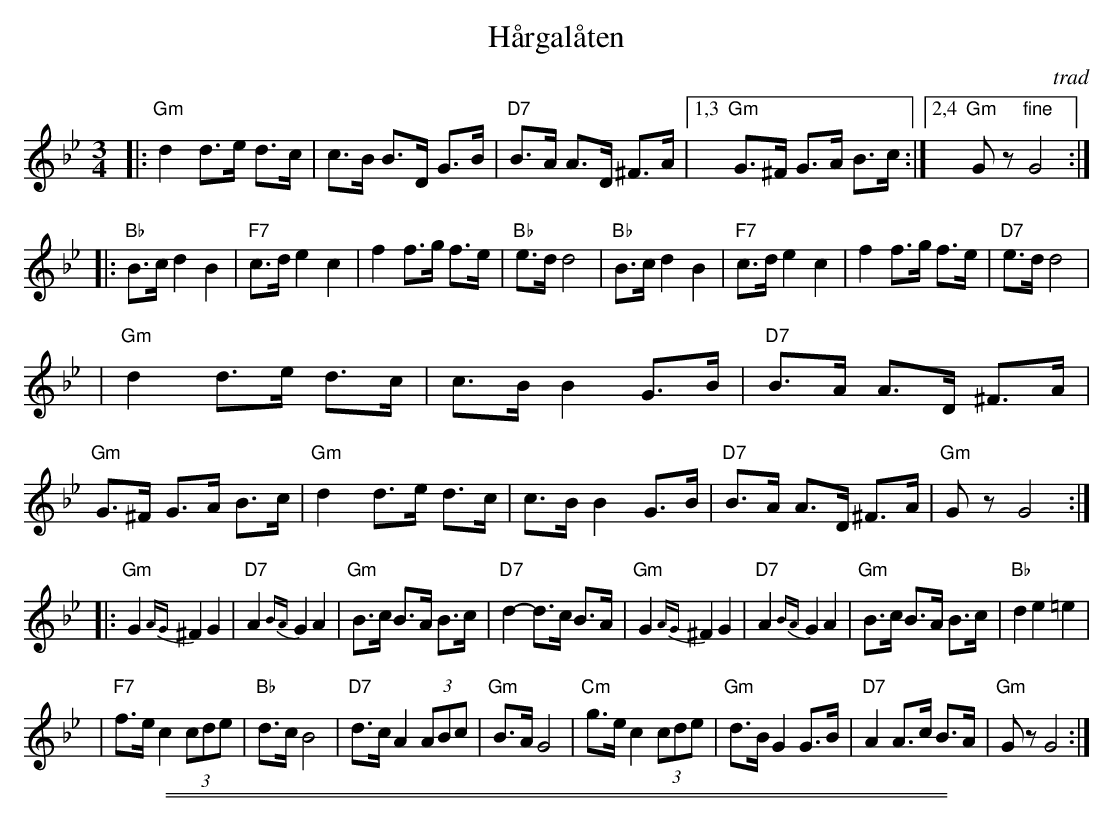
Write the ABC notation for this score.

X:1
T: H\aargal\aaten
O: trad
M: 3/4
L: 1/8
K: Gm
|: "Gm"d2 d>e d>c | c>B B>D G>B | "D7"B>A A>D ^F>A |1,3 "Gm"G>^F G>A B>c :|2,4 "Gm"Gz "fine"G4 :|
|: "Bb"B>c d2 B2 | "F7"c>d e2 c2 | f2 f>g f>e | "Bb"e>d d4 \
|  "Bb"B>c d2 B2 | "F7"c>d e2 c2 | f2 f>g f>e | "D7"e>d d4 |
|  "Gm"d2 d>e d>c | c>B B2 G>B | "D7"B>A A>D ^F>A | "Gm"G>^F G>A B>c \
|  "Gm"d2 d>e d>c | c>B B2 G>B | "D7"B>A A>D ^F>A | "Gm"Gz G4 :|
|: "Gm"G2 {AG}^F2 G2 | "D7"A2 {BA}G2 A2 | "Gm"B>c B>A B>c | "D7"d2- d>c B>A \
|  "Gm"G2 {AG}^F2 G2 | "D7"A2 {BA}G2 A2 | "Gm"B>c B>A B>c | "Bb"d2 e2 =e2 |
|  "F7"f>e c2 (3cde | "Bb"d>c B4 | "D7"d>c A2 (3ABc | "Gm"B>A G4 \
|  "Cm"g>e c2 (3cde | "Gm"d>B G2 G>B | "D7"A2 A>c B>A | "Gm"Gz G4 :|
